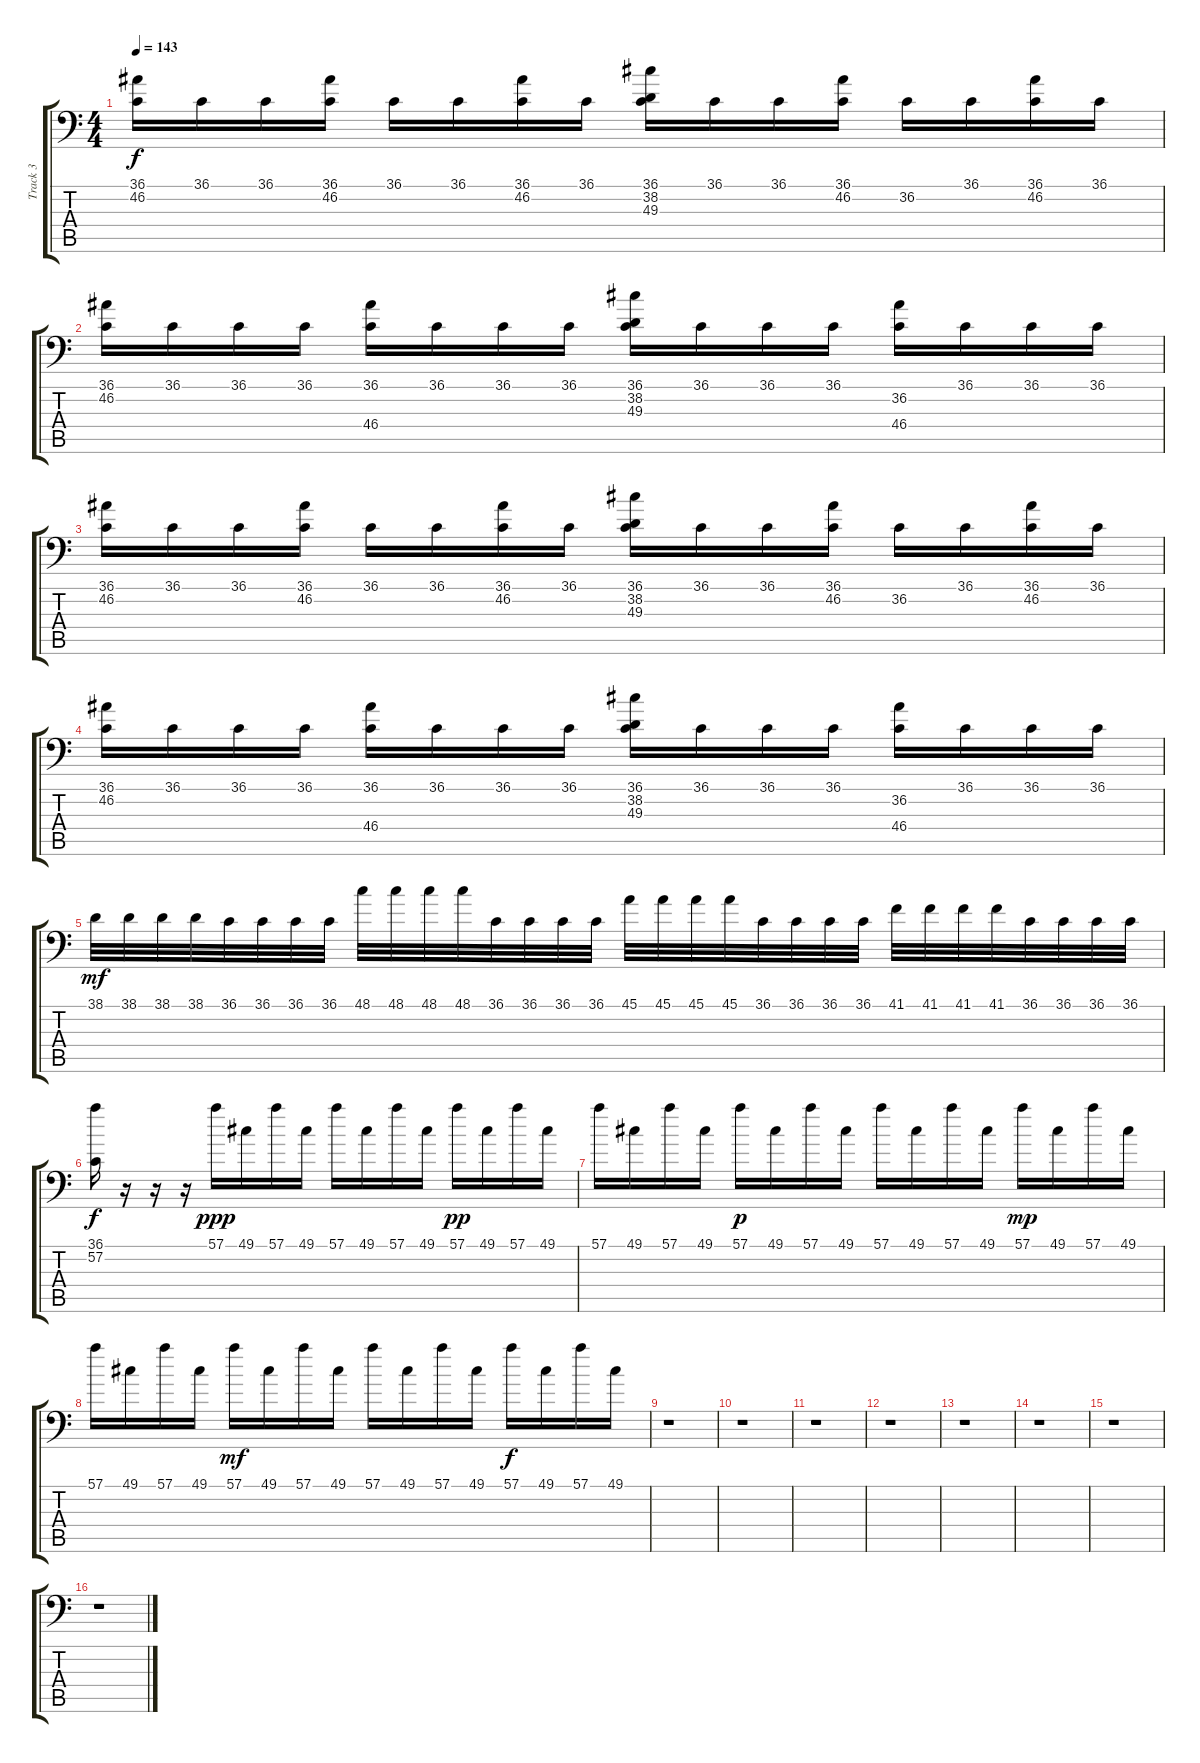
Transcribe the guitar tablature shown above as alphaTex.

\track ("Track 3" "Track 3") {instrument acousticgrandpiano}
\staff {score tabs}
\tuning (C-1 C-1 C-1 C-1 C-1 C-1) {hide}
\ts (4 4)
\tempo 143
\clef f4
\ks c
(36.1 46.2).16{dy f} 36.1.16 36.1.16 (36.1 46.2).16 36.1.16 36.1.16 (36.1 46.2).16 36.1.16 (36.1 38.2 49.3).16 36.1.16 36.1.16 (36.1 46.2).16 36.2.16 36.1.16 (36.1 46.2).16 36.1.16 |
(36.1 46.2).16 36.1.16 36.1.16 36.1.16 (36.1 46.4).16 36.1.16 36.1.16 36.1.16 (36.1 38.2 49.3).16 36.1.16 36.1.16 36.1.16 (36.2 46.4).16 36.1.16 36.1.16 36.1.16 |
(36.1 46.2).16 36.1.16 36.1.16 (36.1 46.2).16 36.1.16 36.1.16 (36.1 46.2).16 36.1.16 (36.1 38.2 49.3).16 36.1.16 36.1.16 (36.1 46.2).16 36.2.16 36.1.16 (36.1 46.2).16 36.1.16 |
(36.1 46.2).16 36.1.16 36.1.16 36.1.16 (36.1 46.4).16 36.1.16 36.1.16 36.1.16 (36.1 38.2 49.3).16 36.1.16 36.1.16 36.1.16 (36.2 46.4).16 36.1.16 36.1.16 36.1.16 |
38.1.32{dy mf} 38.1.32 38.1.32 38.1.32 36.1.32 36.1.32 36.1.32 36.1.32 48.1.32 48.1.32 48.1.32 48.1.32 36.1.32 36.1.32 36.1.32 36.1.32 45.1.32 45.1.32 45.1.32 45.1.32 36.1.32 36.1.32 36.1.32 36.1.32 41.1.32 41.1.32 41.1.32 41.1.32 36.1.32 36.1.32 36.1.32 36.1.32 |
(36.1 57.2).16{dy f} r.16 r.16 r.16 57.1.16{dy ppp} 49.1.16 57.1.16 49.1.16 57.1.16 49.1.16 57.1.16 49.1.16 57.1.16{dy pp} 49.1.16 57.1.16 49.1.16 |
57.1.16 49.1.16 57.1.16 49.1.16 57.1.16{dy p} 49.1.16 57.1.16 49.1.16 57.1.16 49.1.16 57.1.16 49.1.16 57.1.16{dy mp} 49.1.16 57.1.16 49.1.16 |
57.1.16 49.1.16 57.1.16 49.1.16 57.1.16{dy mf} 49.1.16 57.1.16 49.1.16 57.1.16 49.1.16 57.1.16 49.1.16 57.1.16{dy f} 49.1.16 57.1.16 49.1.16 |
r.1 |
r.1 |
r.1 |
r.1 |
r.1 |
r.1 |
r.1 |
r.1
